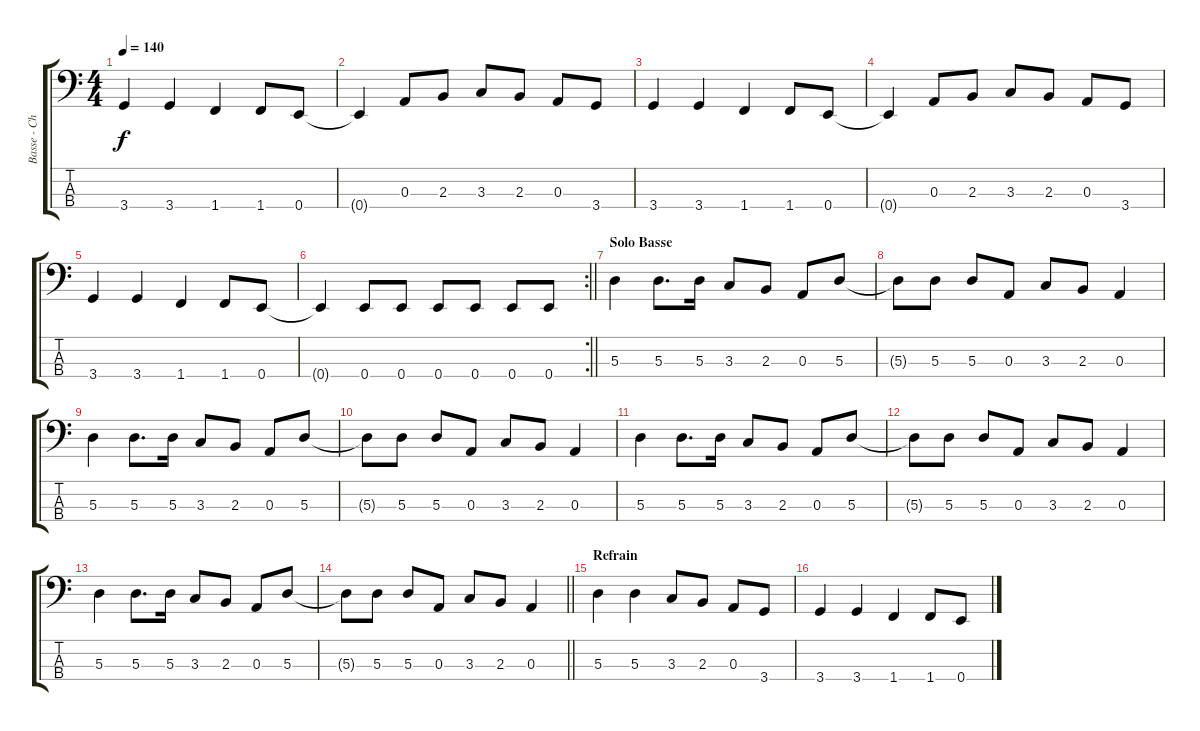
\track ("Basse - Chris Novoselic" "Basse - Ch") {instrument electricbasspick}
\staff {score tabs}
\tuning (G2 D2 A1 E1) {hide}
\ts (4 4)
\tempo 140
\clef f4
\ks c
3.4.4{dy f} 3.4.4 1.4.4 1.4.8 0.4.8 |
0.4{t}.4 0.3.8 2.3.8 3.3.8 2.3.8 0.3.8 3.4.8 |
3.4.4 3.4.4 1.4.4 1.4.8 0.4.8 |
0.4{t}.4 0.3.8 2.3.8 3.3.8 2.3.8 0.3.8 3.4.8 |
3.4.4 3.4.4 1.4.4 1.4.8 0.4.8 |
\rc 2
\barLineRight lightlight
0.4{t}.4 0.4.8 0.4.8 0.4.8 0.4.8 0.4.8 0.4.8 |
\section ("" "Solo Basse")
5.3.4 5.3.8{d} 5.3.16 3.3.8 2.3.8 0.3.8 5.3.8 |
5.3{t}.8 5.3.8 5.3.8 0.3.8 3.3.8 2.3.8 0.3.4 |
5.3.4 5.3.8{d} 5.3.16 3.3.8 2.3.8 0.3.8 5.3.8 |
5.3{t}.8 5.3.8 5.3.8 0.3.8 3.3.8 2.3.8 0.3.4 |
5.3.4 5.3.8{d} 5.3.16 3.3.8 2.3.8 0.3.8 5.3.8 |
5.3{t}.8 5.3.8 5.3.8 0.3.8 3.3.8 2.3.8 0.3.4 |
5.3.4 5.3.8{d} 5.3.16 3.3.8 2.3.8 0.3.8 5.3.8 |
\barLineRight lightlight
5.3{t}.8 5.3.8 5.3.8 0.3.8 3.3.8 2.3.8 0.3.4 |
\section ("" "Refrain")
5.3.4 5.3.4 3.3.8 2.3.8 0.3.8 3.4.8 |
3.4.4 3.4.4 1.4.4 1.4.8 0.4.8
